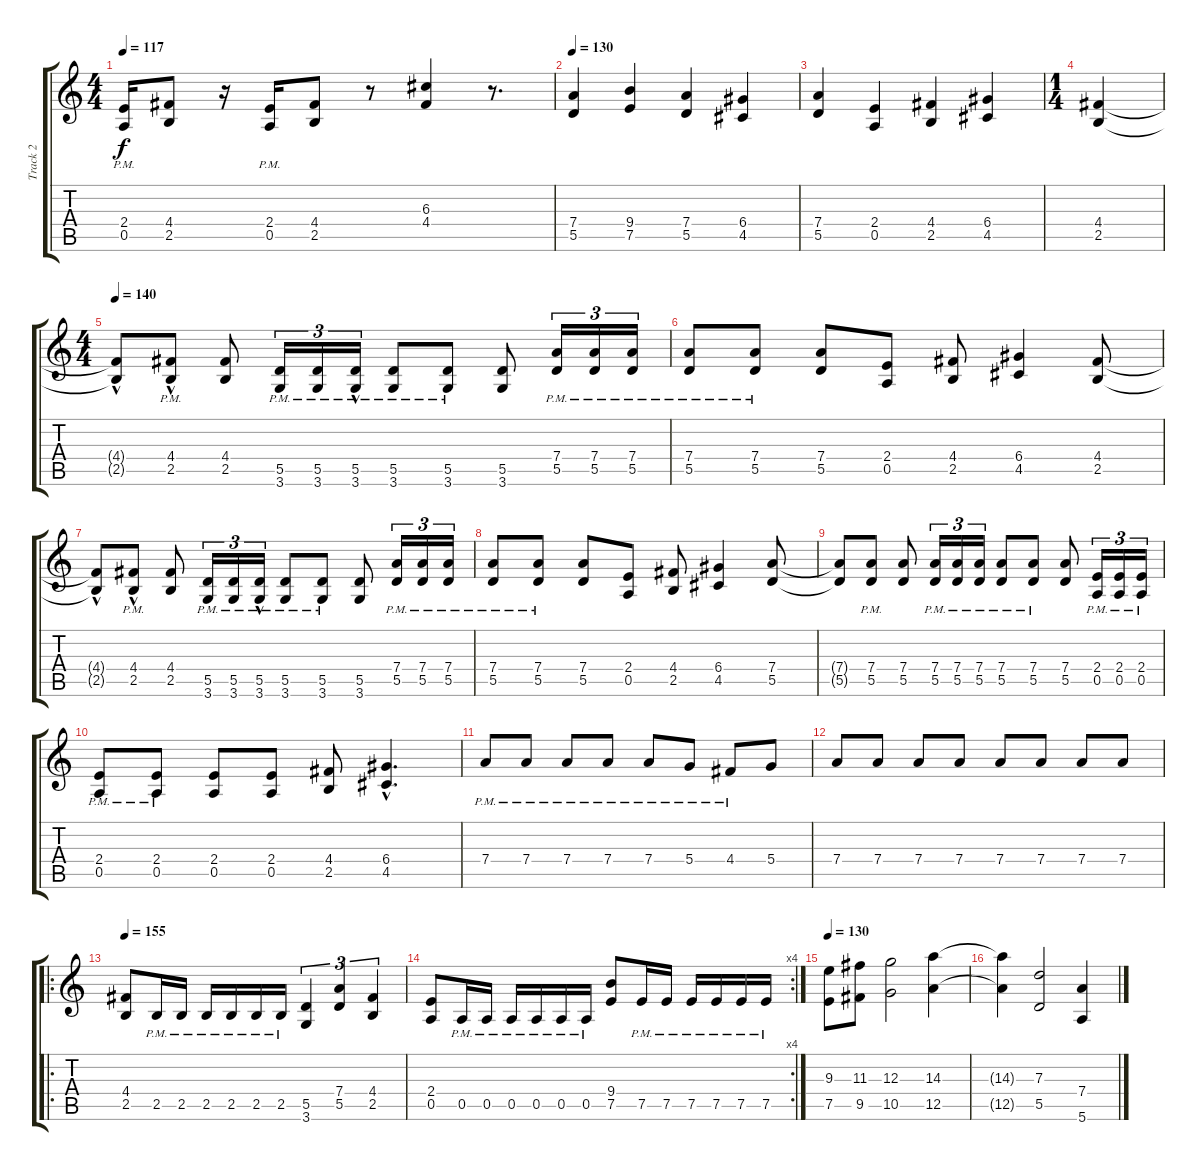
\track ("Track 2" "Track 2") {instrument distortionguitar}
\staff {score tabs}
\tuning (E4 B3 G3 D3 A2 E2) {hide}
\ts (4 4)
\tempo 117
\clef g2
\ks c
(2.4{pm} 0.5).16{dy f} (4.4 2.5).8 r.16 (2.4{pm} 0.5).16 (4.4 2.5).8 r.8 (6.3 4.4).4 r.8{d} |
\tempo 130
(7.4 5.5).4 (9.4 7.5).4 (7.4 5.5).4 (6.4 4.5).4 |
(7.4 5.5).4 (2.4 0.5).4 (4.4 2.5).4 (6.4 4.5).4 |
\ts (1 4)
(4.4 2.5).4 |
\ts (4 4)
\tempo 140
(4.4{hac t} 2.5{t}).8 (4.4{hac pm} 2.5).8 (4.4 2.5).8 (5.5{pm} 3.6).16{tu (3 2)} (5.5{pm} 3.6).16{tu (3 2)} (5.5{hac pm} 3.6).16{tu (3 2)} (5.5{pm} 3.6).8 (5.5{pm} 3.6).8 (5.5 3.6).8 (7.4{pm} 5.5).16{tu (3 2)} (7.4{pm} 5.5).16{tu (3 2)} (7.4{pm} 5.5).16{tu (3 2)} |
(7.4{pm} 5.5).8 (7.4 5.5{pm}).8 (7.4 5.5).8 (2.4 0.5).8 (4.4 2.5).8 (6.4 4.5).4 (4.4 2.5).8 |
(4.4{hac t} 2.5{t}).8 (4.4{hac pm} 2.5).8 (4.4 2.5).8 (5.5{pm} 3.6).16{tu (3 2)} (5.5{pm} 3.6).16{tu (3 2)} (5.5{hac pm} 3.6).16{tu (3 2)} (5.5{pm} 3.6).8 (5.5{pm} 3.6).8 (5.5 3.6).8 (7.4{pm} 5.5).16{tu (3 2)} (7.4{pm} 5.5).16{tu (3 2)} (7.4 5.5{pm}).16{tu (3 2)} |
(7.4{pm} 5.5).8 (7.4 5.5{pm}).8 (7.4 5.5).8 (2.4 0.5).8 (4.4 2.5).8 (6.4 4.5).4 (7.4 5.5).8 |
(7.4{t} 5.5{t}).8 (7.4{pm} 5.5).8 (7.4 5.5).8 (7.4{pm} 5.5).16{tu (3 2)} (7.4{pm} 5.5).16{tu (3 2)} (7.4 5.5{pm}).16{tu (3 2)} (7.4{pm} 5.5).8 (7.4{pm} 5.5).8 (7.4 5.5).8 (2.4 0.5{pm}).16{tu (3 2)} (2.4 0.5{pm}).16{tu (3 2)} (2.4 0.5{pm}).16{tu (3 2)} |
(2.4 0.5{pm}).8 (2.4 0.5{pm}).8 (2.4 0.5).8 (2.4 0.5).8 (4.4 2.5).8 (6.4{hac} 4.5{hac}).4{d} |
7.4{pm}.8 7.4{pm}.8 7.4{pm}.8 7.4{pm}.8 7.4{pm}.8 5.4{pm}.8 4.4{pm}.8 5.4.8 |
7.4.8 7.4.8 7.4.8 7.4.8 7.4.8 7.4.8 7.4.8 7.4.8 |
\ro
\tempo 155
(4.4 2.5).8 2.5{pm}.16 2.5{pm}.16 2.5{pm}.16 2.5{pm}.16 2.5{pm}.16 2.5{pm}.16 (5.5 3.6).4{tu (3 2)} (7.4 5.5).4{tu (3 2)} (4.4 2.5).4{tu (3 2)} |
\rc 4
(2.4 0.5).8 0.5{pm}.16 0.5{pm}.16 0.5{pm}.16 0.5{pm}.16 0.5{pm}.16 0.5{pm}.16 (9.4 7.5).8 7.5{pm}.16 7.5{pm}.16 7.5{pm}.16 7.5{pm}.16 7.5{pm}.16 7.5{pm}.16 |
\tempo 130
(9.3 7.5).8 (11.3 9.5).8 (12.3 10.5).2 (14.3 12.5).4 |
(14.3{t} 12.5{t}).4 (7.3 5.5).2 (7.4 5.6).4
